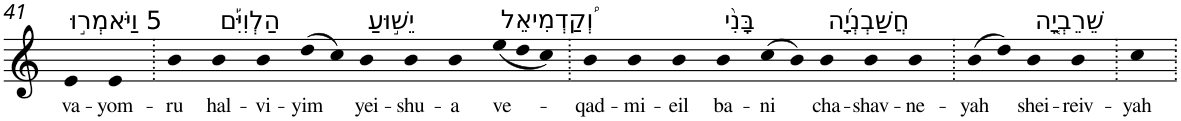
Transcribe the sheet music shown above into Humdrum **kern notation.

**kern	**text
*part1	*part1
*staff1	*staff1
*I"Piano	*
*I'Pno	*
!!LO:PB:g=z
*clefG2	*
*k[]	*
=41	=41
!LO:TX:a:t=5 וַיֹּאמְר֣וּ	!
!	!LO:LY:b
4e	va-
!	!LO:LY:b
4e	-yom-
=42.	=42.
!	!LO:LY:b
4b	-ru
!LO:TX:a:t=הַלְוִיִּ֡ם	!
!	!LO:LY:b
4b	hal-
!	!LO:LY:b
4b	-vi-
!	!LO:LY:b
(>8dd	-yim
8cc)	.
!LO:TX:a:t=יֵשׁ֣וּעַ	!
!	!LO:LY:b
4b	yei-
!	!LO:LY:b
4b	-shu-
!	!LO:LY:b
4b	-a
*Xtuplet	*
!LO:TX:a:t=וְ֠קַדְמִיאֵל	!
!	!LO:LY:b
(<12ee	ve-
12dd	.
12cc)	.
=43.	=43.
!	!LO:LY:b
4b	-qad-
!	!LO:LY:b
4b	-mi-
!	!LO:LY:b
4b	-eil
!LO:TX:a:t=בָּנִ֨י	!
!	!LO:LY:b
4b	ba-
!	!LO:LY:b
(>8cc	-ni
8b)	.
!LO:TX:a:t=חֲשַׁבְנְיָ֜ה	!
!	!LO:LY:b
4b	cha-
!	!LO:LY:b
4b	-shav-
!	!LO:LY:b
4b	-ne-
=44.	=44.
!	!LO:LY:b
(>8b	-yah
8dd)	.
!LO:TX:a:t=שֵׁרֵבְיָ֤ה	!
!	!LO:LY:b
4b	shei-
!	!LO:LY:b
4b	-reiv-
=45.	=45.
!	!LO:LY:b
4cc	-yah
=.	=.
*-	*-
